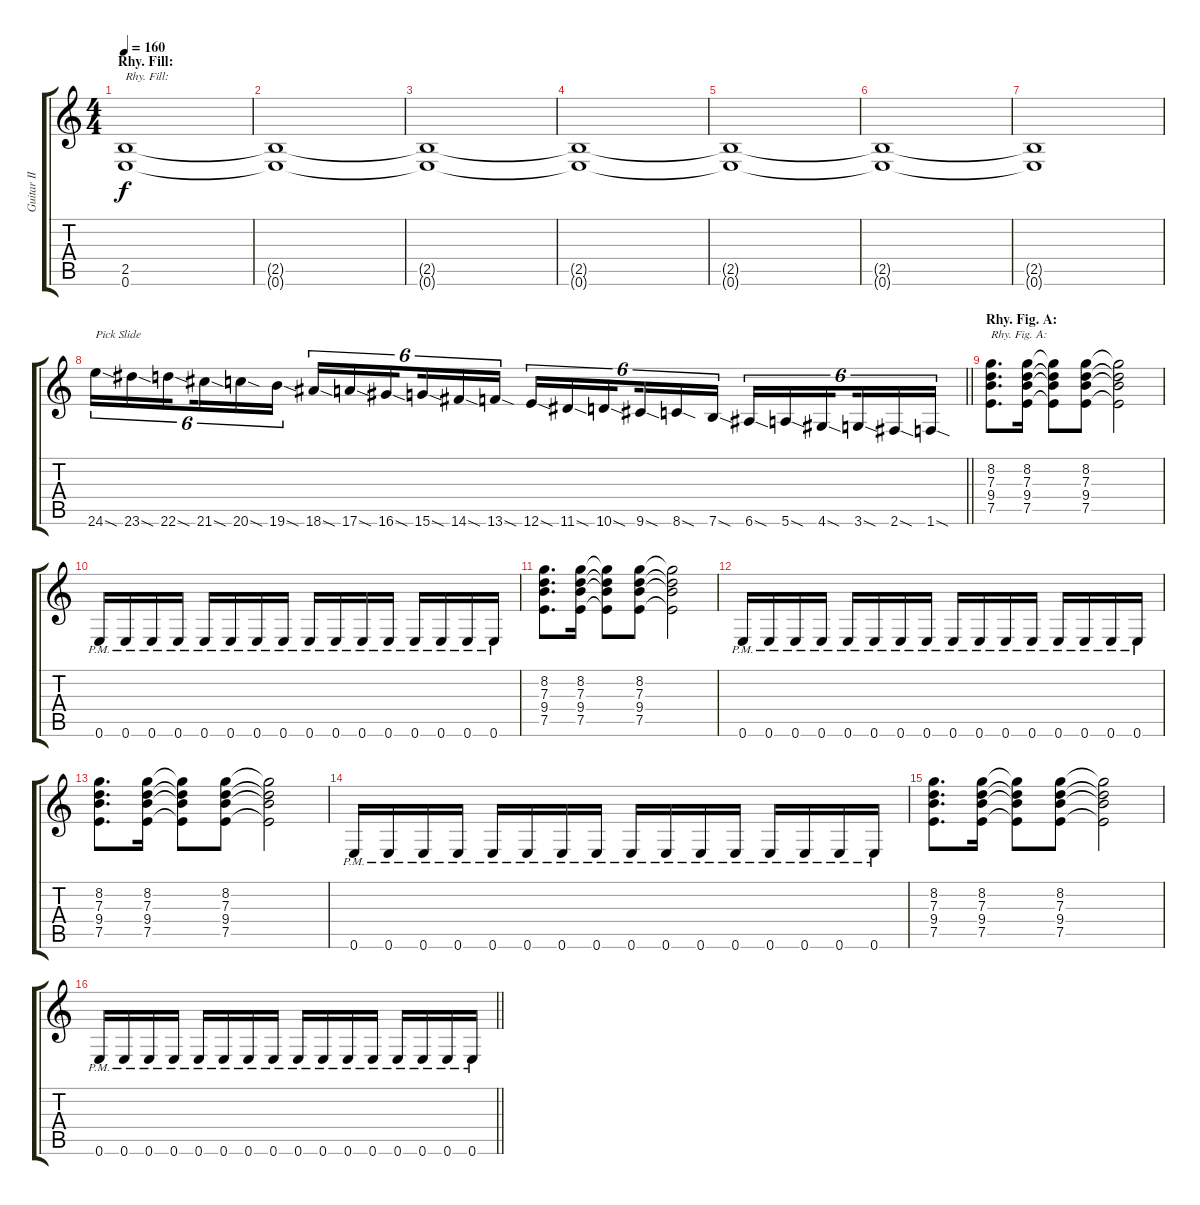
\track ("Guitar II" "Guitar II") {instrument distortionguitar}
\staff {score tabs}
\tuning (E4 B3 G3 D3 A2 E2) {hide}
\ts (4 4)
\section ("" "Rhy. Fill:")
\tempo 160
\clef g2
\ks c
(2.5 0.6).1{txt "Rhy. Fill:" dy f volume 12} |
(2.5{t} 0.6{t}).1 |
(2.5{t} 0.6{t}).1{volume 10} |
(2.5{t} 0.6{t}).1 |
(2.5{t} 0.6{t}).1{volume 6} |
(2.5{t} 0.6{t}).1 |
(2.5{t} 0.6{t}).1 |
\barLineRight lightlight
24.6{sod}.16{tu (6 4) txt "Pick Slide" volume 12 instrument guitarfretnoise} 23.6{sod}.16{tu (6 4)} 22.6{sod}.16{tu (6 4) beam splitsecondary} 21.6{sod}.16{tu (6 4)} 20.6{sod}.16{tu (6 4)} 19.6{sod}.16{tu (6 4)} 18.6{sod}.16{tu (6 4)} 17.6{sod}.16{tu (6 4)} 16.6{sod}.16{tu (6 4) beam splitsecondary} 15.6{sod}.16{tu (6 4)} 14.6{sod}.16{tu (6 4)} 13.6{sod}.16{tu (6 4)} 12.6{sod}.16{tu (6 4)} 11.6{sod}.16{tu (6 4)} 10.6{sod}.16{tu (6 4) beam splitsecondary} 9.6{sod}.16{tu (6 4)} 8.6{sod}.16{tu (6 4)} 7.6{sod}.16{tu (6 4)} 6.6{sod}.16{tu (6 4)} 5.6{sod}.16{tu (6 4)} 4.6{sod}.16{tu (6 4) beam splitsecondary} 3.6{sod}.16{tu (6 4)} 2.6{sod}.16{tu (6 4)} 1.6{sod}.16{tu (6 4)} |
\section ("" "Rhy. Fig. A:")
(8.2 7.3 9.4 7.5).8{d txt "Rhy. Fig. A:" volume 12 instrument distortionguitar} (8.2 7.3 9.4 7.5).16 (8.2{t} 7.3{t} 9.4{t} 7.5{t}).8 (8.2 7.3 9.4 7.5).8 (8.2{t} 7.3{t} 9.4{t} 7.5{t}).2 |
0.6{pm}.16 0.6{pm}.16 0.6{pm}.16 0.6{pm}.16 0.6{pm}.16 0.6{pm}.16 0.6{pm}.16 0.6{pm}.16 0.6{pm}.16 0.6{pm}.16 0.6{pm}.16 0.6{pm}.16 0.6{pm}.16 0.6{pm}.16 0.6{pm}.16 0.6{pm}.16 |
(8.2 7.3 9.4 7.5).8{d} (8.2 7.3 9.4 7.5).16 (8.2{t} 7.3{t} 9.4{t} 7.5{t}).8 (8.2 7.3 9.4 7.5).8 (8.2{t} 7.3{t} 9.4{t} 7.5{t}).2 |
0.6{pm}.16 0.6{pm}.16 0.6{pm}.16 0.6{pm}.16 0.6{pm}.16 0.6{pm}.16 0.6{pm}.16 0.6{pm}.16 0.6{pm}.16 0.6{pm}.16 0.6{pm}.16 0.6{pm}.16 0.6{pm}.16 0.6{pm}.16 0.6{pm}.16 0.6{pm}.16 |
(8.2 7.3 9.4 7.5).8{d} (8.2 7.3 9.4 7.5).16 (8.2{t} 7.3{t} 9.4{t} 7.5{t}).8 (8.2 7.3 9.4 7.5).8 (8.2{t} 7.3{t} 9.4{t} 7.5{t}).2 |
0.6{pm}.16 0.6{pm}.16 0.6{pm}.16 0.6{pm}.16 0.6{pm}.16 0.6{pm}.16 0.6{pm}.16 0.6{pm}.16 0.6{pm}.16 0.6{pm}.16 0.6{pm}.16 0.6{pm}.16 0.6{pm}.16 0.6{pm}.16 0.6{pm}.16 0.6{pm}.16 |
(8.2 7.3 9.4 7.5).8{d} (8.2 7.3 9.4 7.5).16 (8.2{t} 7.3{t} 9.4{t} 7.5{t}).8 (8.2 7.3 9.4 7.5).8 (8.2{t} 7.3{t} 9.4{t} 7.5{t}).2 |
\barLineRight lightlight
0.6{pm}.16 0.6{pm}.16 0.6{pm}.16 0.6{pm}.16 0.6{pm}.16 0.6{pm}.16 0.6{pm}.16 0.6{pm}.16 0.6{pm}.16 0.6{pm}.16 0.6{pm}.16 0.6{pm}.16 0.6{pm}.16 0.6{pm}.16 0.6{pm}.16 0.6{pm}.16
